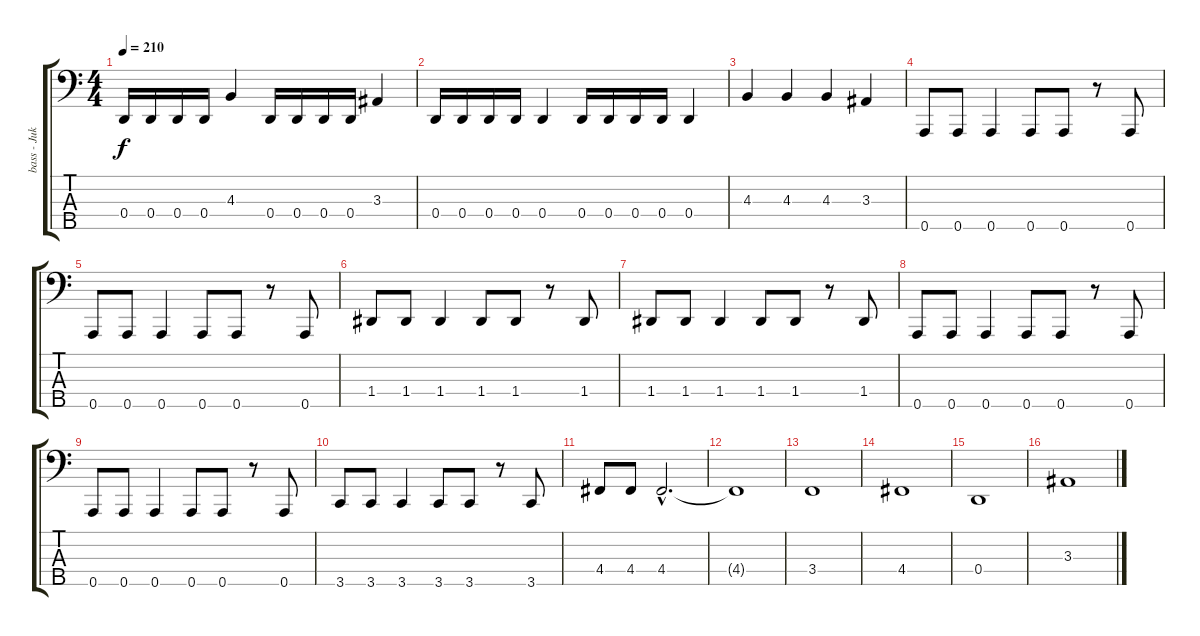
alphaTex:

\track ("bass - Jukka" "bass - Juk") {instrument electricbassfinger}
\staff {score tabs}
\tuning (F2 C2 G1 D1 A0) {hide}
\ts (4 4)
\tempo 210
\clef f4
\ks c
0.4.16{dy f} 0.4.16 0.4.16 0.4.16 4.3.4 0.4.16 0.4.16 0.4.16 0.4.16 3.3.4 |
0.4.16 0.4.16 0.4.16 0.4.16 0.4.4 0.4.16 0.4.16 0.4.16 0.4.16 0.4.4 |
4.3.4 4.3.4 4.3.4 3.3.4 |
0.5.8 0.5.8 0.5.4 0.5.8 0.5.8 r.8 0.5.8 |
0.5.8 0.5.8 0.5.4 0.5.8 0.5.8 r.8 0.5.8 |
1.4.8 1.4.8 1.4.4 1.4.8 1.4.8 r.8 1.4.8 |
1.4.8 1.4.8 1.4.4 1.4.8 1.4.8 r.8 1.4.8 |
0.5.8 0.5.8 0.5.4 0.5.8 0.5.8 r.8 0.5.8 |
0.5.8 0.5.8 0.5.4 0.5.8 0.5.8 r.8 0.5.8 |
3.5.8 3.5.8 3.5.4 3.5.8 3.5.8 r.8 3.5.8 |
4.4.8 4.4.8 4.4{hac}.2{d} |
4.4{t}.1 |
3.4.1 |
4.4.1 |
0.4.1 |
3.3.1
